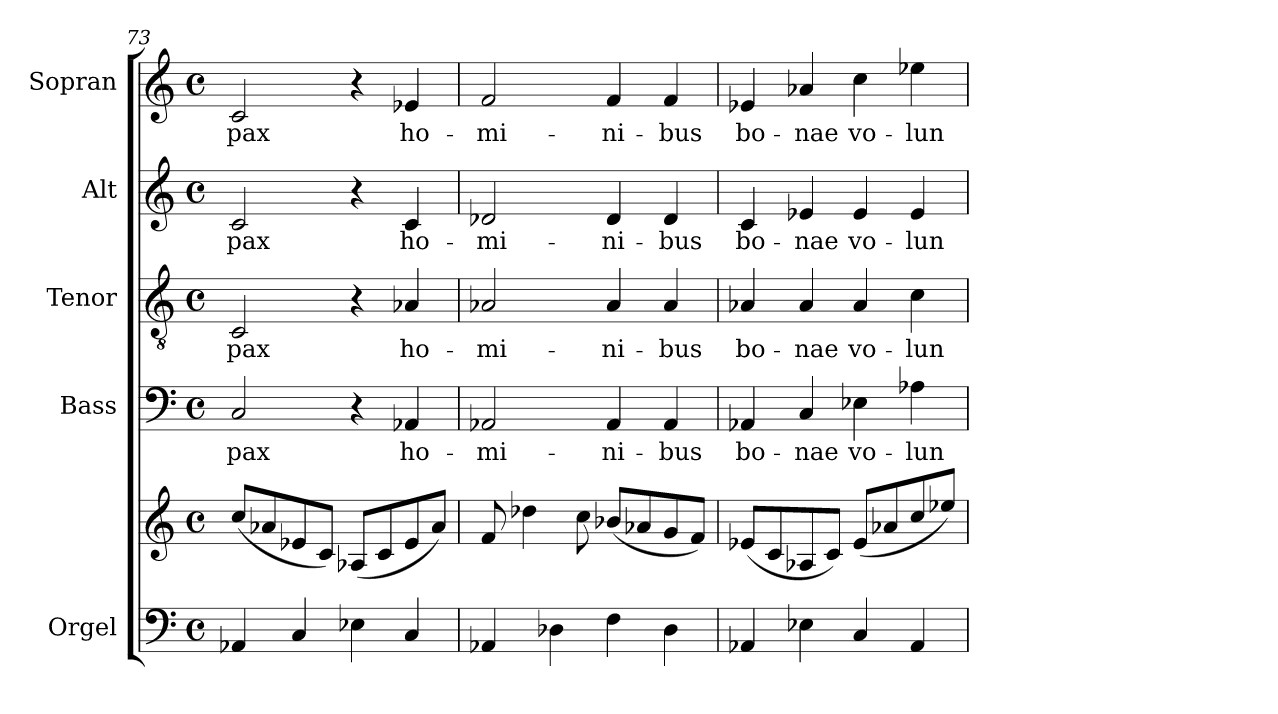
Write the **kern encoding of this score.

**kern	**kern	**kern	**text	**kern	**text	**kern	**text	**kern	**text
*part5	*part5	*part4	*part4	*part3	*part3	*part2	*part2	*part1	*part1
*staff6	*staff5	*staff4	*staff4	*staff3	*staff3	*staff2	*staff2	*staff1	*staff1
*I"Orgel	*	*I"Bass	*	*I"Tenor	*	*I"Alt	*	*I"Sopran	*
*I'Org.	*	*I'B.	*	*I'T.	*	*I'A.	*	*I'S.	*
*clefF4	*clefG2	*clefF4	*	*clefGv2	*	*clefG2	*	*clefG2	*
*k[]	*k[]	*k[]	*	*k[]	*	*k[]	*	*k[]	*
*C:	*C:	*C:	*	*C:	*	*C:	*	*C:	*
*M4/4	*M4/4	*M4/4	*	*M4/4	*	*M4/4	*	*M4/4	*
*met(c)	*met(c)	*met(c)	*	*met(c)	*	*met(c)	*	*met(c)	*
=73	=73	=73	=73	=73	=73	=73	=73	=73	=73
!	!	!	!LO:LY:b	!	!LO:LY:b	!	!LO:LY:b	!	!LO:LY:b
4AA-X/	(<8cc/L	2C/	pax	2C/	pax	2c/	pax	2c/	pax
.	8a-X/	.	.	.	.	.	.	.	.
4C/	8e-X/	.	.	.	.	.	.	.	.
.	8c/J)	.	.	.	.	.	.	.	.
4E-X\	(<8A-X/L	4r	.	4r	.	4r	.	4r	.
.	8c/	.	.	.	.	.	.	.	.
!	!	!	!LO:LY:b	!	!LO:LY:b	!	!LO:LY:b	!	!LO:LY:b
4C/	8e-/	4AA-X/	ho-	4A-X/	ho-	4c/	ho-	4e-X/	ho-
.	8a-/J)	.	.	.	.	.	.	.	.
=74	=74	=74	=74	=74	=74	=74	=74	=74	=74
!	!	!	!LO:LY:b	!	!LO:LY:b	!	!LO:LY:b	!	!LO:LY:b
4AA-X/	8f/	2AA-X/	-mi-	2A-X/	-mi-	2d-X/	-mi-	2f/	-mi-
.	4dd-X\	.	.	.	.	.	.	.	.
4D-X\	.	.	.	.	.	.	.	.	.
.	8cc\	.	.	.	.	.	.	.	.
!	!	!	!LO:LY:b	!	!LO:LY:b	!	!LO:LY:b	!	!LO:LY:b
4F\	(<8b-X/L	4AA-/	-ni-	4A-/	-ni-	4d-/	-ni-	4f/	-ni-
.	8a-X/	.	.	.	.	.	.	.	.
!	!	!	!LO:LY:b	!	!LO:LY:b	!	!LO:LY:b	!	!LO:LY:b
4D-\	8g/	4AA-/	-bus	4A-/	-bus	4d-/	-bus	4f/	-bus
.	8f/J)	.	.	.	.	.	.	.	.
=75	=75	=75	=75	=75	=75	=75	=75	=75	=75
!	!	!	!LO:LY:b	!	!LO:LY:b	!	!LO:LY:b	!	!LO:LY:b
4AA-X/	(<8e-X/L	4AA-X/	bo-	4A-X/	bo-	4c/	bo-	4e-X/	bo-
.	8c/	.	.	.	.	.	.	.	.
!	!	!	!LO:LY:b	!	!LO:LY:b	!	!LO:LY:b	!	!LO:LY:b
4E-X\	8A-X/	4C/	-nae	4A-/	-nae	4e-X/	-nae	4a-X/	-nae
.	8c/J)	.	.	.	.	.	.	.	.
!	!	!	!LO:LY:b	!	!LO:LY:b	!	!LO:LY:b	!	!LO:LY:b
4C/	(<8e-/L	4E-X\	vo-	4A-/	vo-	4e-/	vo-	4cc\	vo-
.	8a-X/	.	.	.	.	.	.	.	.
!	!	!	!LO:LY:b	!	!LO:LY:b	!	!LO:LY:b	!	!LO:LY:b
4AA-/	8cc/	4A-X\	-lun-	4c\	-lun-	4e-/	-lun-	4ee-X\	-lun-
.	8ee-X/J)	.	.	.	.	.	.	.	.
=	=	=	=	=	=	=	=	=	=
*-	*-	*-	*-	*-	*-	*-	*-	*-	*-
